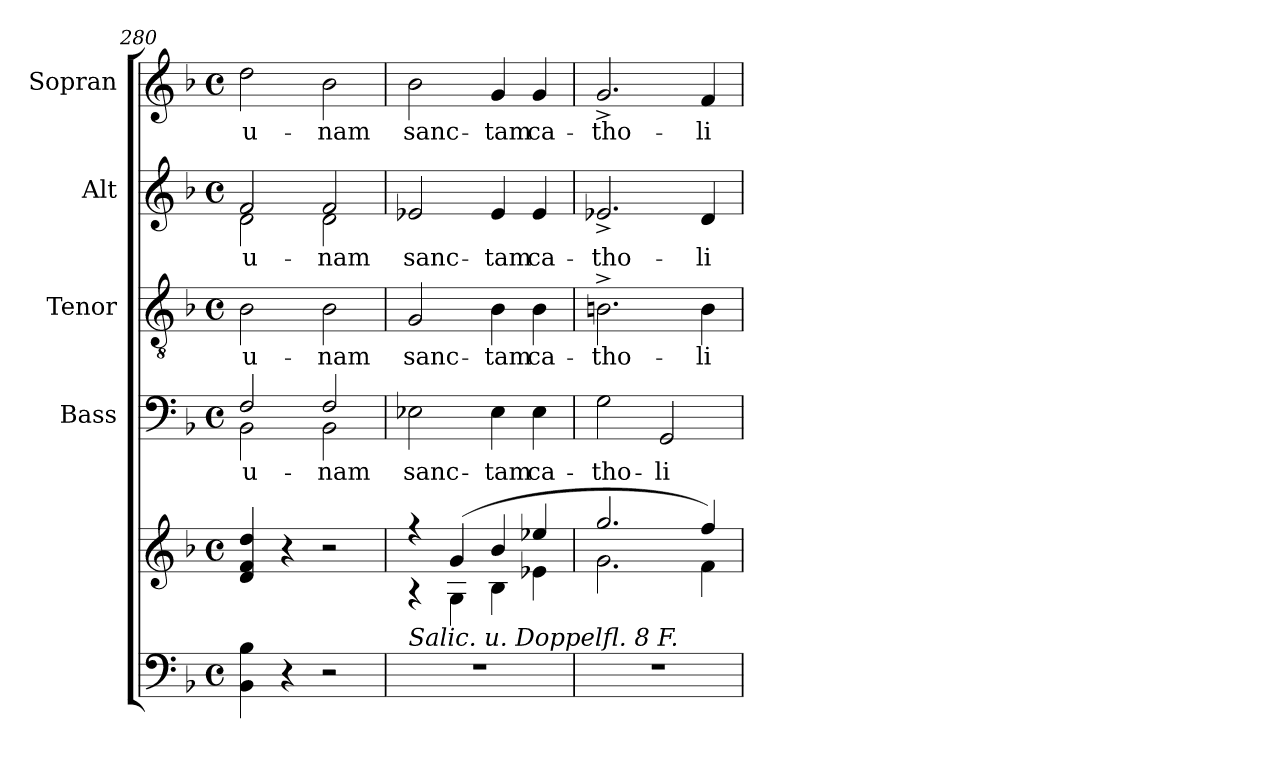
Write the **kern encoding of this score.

**kern	**kern	**kern	**text	**kern	**text	**kern	**text	**kern	**text
*part5	*part5	*part4	*part4	*part3	*part3	*part2	*part2	*part1	*part1
*staff6	*staff5	*staff4	*staff4	*staff3	*staff3	*staff2	*staff2	*staff1	*staff1
*	*	*I"Bass	*	*I"Tenor	*	*I"Alt	*	*I"Sopran	*
*	*	*I'B.	*	*I'T.	*	*I'A.	*	*I'S.	*
*clefF4	*clefG2	*clefF4	*	*clefGv2	*	*clefG2	*	*clefG2	*
*k[b-]	*k[b-]	*k[b-]	*	*k[b-]	*	*k[b-]	*	*k[b-]	*
*F:	*F:	*F:	*	*F:	*	*F:	*	*F:	*
*M4/4	*M4/4	*M4/4	*	*M4/4	*	*M4/4	*	*M4/4	*
*met(c)	*met(c)	*met(c)	*	*met(c)	*	*met(c)	*	*met(c)	*
=280	=280	=280	=280	=280	=280	=280	=280	=280	=280
!	!	!	!LO:LY:b	!	!LO:LY:b	!	!LO:LY:b	!	!LO:LY:b
*	*	*^	*	*	*	*^	*	*	*
4BB-\ 4B-\	4d/ 4f/ 4dd/	2F/	2BB-\	u-	2B-\	u-	2f/	2d\	u-	2dd\	u-
4r	4r	.	.	.	.	.	.	.	.	.	.
!	!	!	!	!LO:LY:b	!	!LO:LY:b	!	!	!LO:LY:b	!	!LO:LY:b
2r	2r	2F/	2BB-\	-nam	2B-\	-nam	2f/	2d\	-nam	2b-\	-nam
=281	=281	=281	=281	=281	=281	=281	=281	=281	=281	=281	=281
*	*^	*	*	*	*	*	*	*	*	*	*
!	!LO:TX:b:i:t=Salic. u. Doppelfl. 8 F.	!	!	!	!	!	!	!	!	!	!	!
!	!	!	!	!	!LO:LY:b	!	!LO:LY:b	!	!	!LO:LY:b	!	!LO:LY:b
*	*	*	*v	*v	*	*	*	*v	*v	*	*	*
1r	4r	4r	2E-X\	sanc-	2G/	sanc-	2e-X/	sanc-	2b-\	sanc-
.	(>4g/	4G\	.	.	.	.	.	.	.	.
!	!	!	!	!LO:LY:b	!	!LO:LY:b	!	!LO:LY:b	!	!LO:LY:b
.	4b-/	4B-\	4E-\	-tam	4B-\	-tam	4e-/	-tam	4g/	-tam
!	!	!	!	!LO:LY:b	!	!LO:LY:b	!	!LO:LY:b	!	!LO:LY:b
.	4ee-X/	4e-X\	4E-\	ca-	4B-\	ca-	4e-/	ca-	4g/	ca-
!!LO:PB:g=z
=282	=282	=282	=282	=282	=282	=282	=282	=282	=282	=282
!	!	!	!	!LO:LY:b	!	!LO:LY:b	!	!LO:LY:b	!	!LO:LY:b
1r	2.gg/	2.g\	2G\	-tho-	2.Bn^>\	-tho-	2.e-X^>/	-tho-	2.g^>/	-tho-
!	!	!	!	!LO:LY:b	!	!	!	!	!	!
.	.	.	2GG/	-li-	.	.	.	.	.	.
!	!	!	!	!	!	!LO:LY:b	!	!LO:LY:b	!	!LO:LY:b
.	4ff/)	4f\	.	.	4B\	-li-	4d/	-li-	4f/	-li-
*	*v	*v	*	*	*	*	*	*	*	*
=	=	=	=	=	=	=	=	=	=
*-	*-	*-	*-	*-	*-	*-	*-	*-	*-
